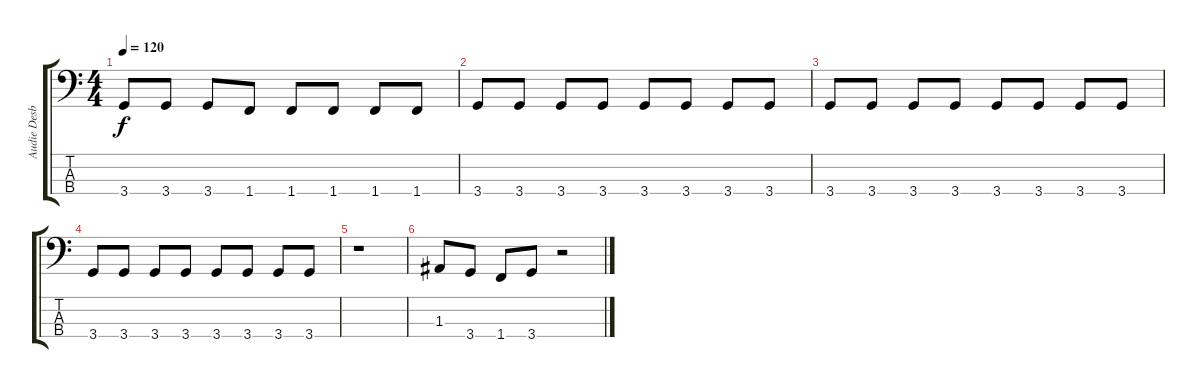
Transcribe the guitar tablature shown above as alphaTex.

\track ("Audie Desbrow" "Audie Desb") {instrument electricbassfinger}
\staff {score tabs}
\tuning (G2 D2 A1 E1) {hide}
\ts (4 4)
\tempo 120
\clef f4
\ks c
3.4.8{dy f} 3.4.8 3.4.8 1.4.8 1.4.8 1.4.8 1.4.8 1.4.8 |
3.4.8 3.4.8 3.4.8 3.4.8 3.4.8 3.4.8 3.4.8 3.4.8 |
3.4.8 3.4.8 3.4.8 3.4.8 3.4.8 3.4.8 3.4.8 3.4.8 |
3.4.8 3.4.8 3.4.8 3.4.8 3.4.8 3.4.8 3.4.8 3.4.8 |
r.1 |
1.3.8 3.4.8 1.4.8 3.4.8 r.2
